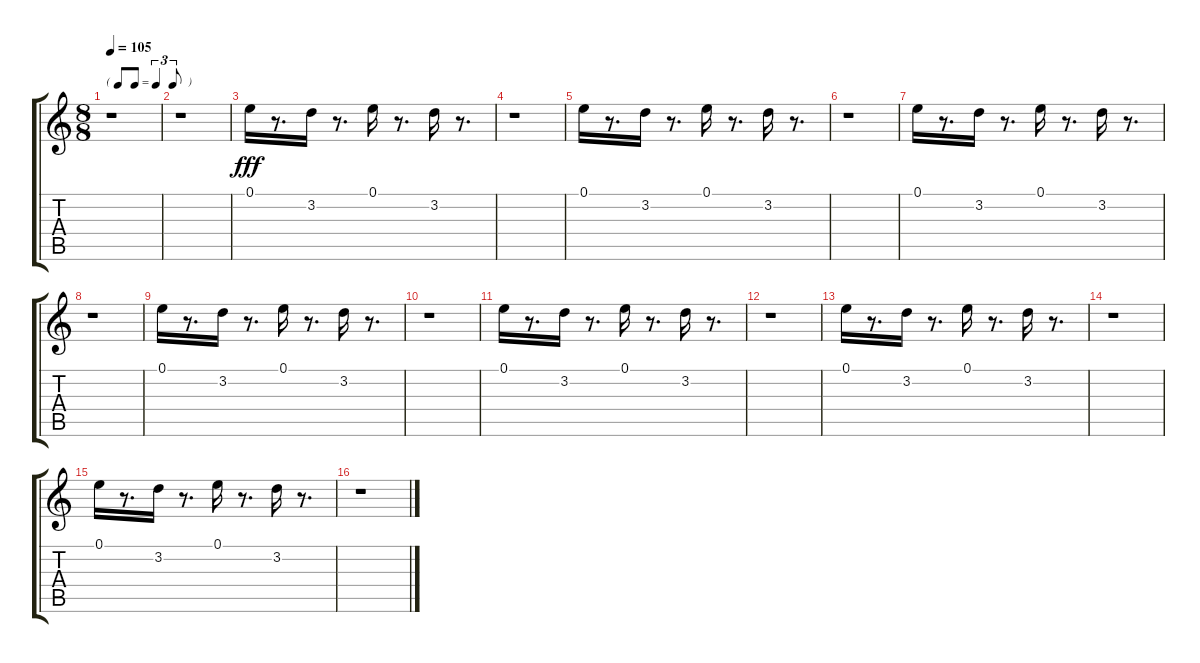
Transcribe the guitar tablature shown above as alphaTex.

\track "" {instrument electricguitarmuted}
\staff {score tabs}
\tuning (E4 B3 G3 D3 A2 E2) {hide}
\ts (8 8)
\tf triplet8th
\tempo 105
\clef g2
\ks c
r.1{dy fff} |
r.1 |
0.1.16 r.8{d} 3.2.16 r.8{d} 0.1.16 r.8{d} 3.2.16 r.8{d} |
r.1 |
0.1.16 r.8{d} 3.2.16 r.8{d} 0.1.16 r.8{d} 3.2.16 r.8{d} |
r.1 |
0.1.16 r.8{d} 3.2.16 r.8{d} 0.1.16 r.8{d} 3.2.16 r.8{d} |
r.1 |
0.1.16 r.8{d} 3.2.16 r.8{d} 0.1.16 r.8{d} 3.2.16 r.8{d} |
r.1 |
0.1.16 r.8{d} 3.2.16 r.8{d} 0.1.16 r.8{d} 3.2.16 r.8{d} |
r.1 |
0.1.16 r.8{d} 3.2.16 r.8{d} 0.1.16 r.8{d} 3.2.16 r.8{d} |
r.1 |
0.1.16 r.8{d} 3.2.16 r.8{d} 0.1.16 r.8{d} 3.2.16 r.8{d} |
r.1
